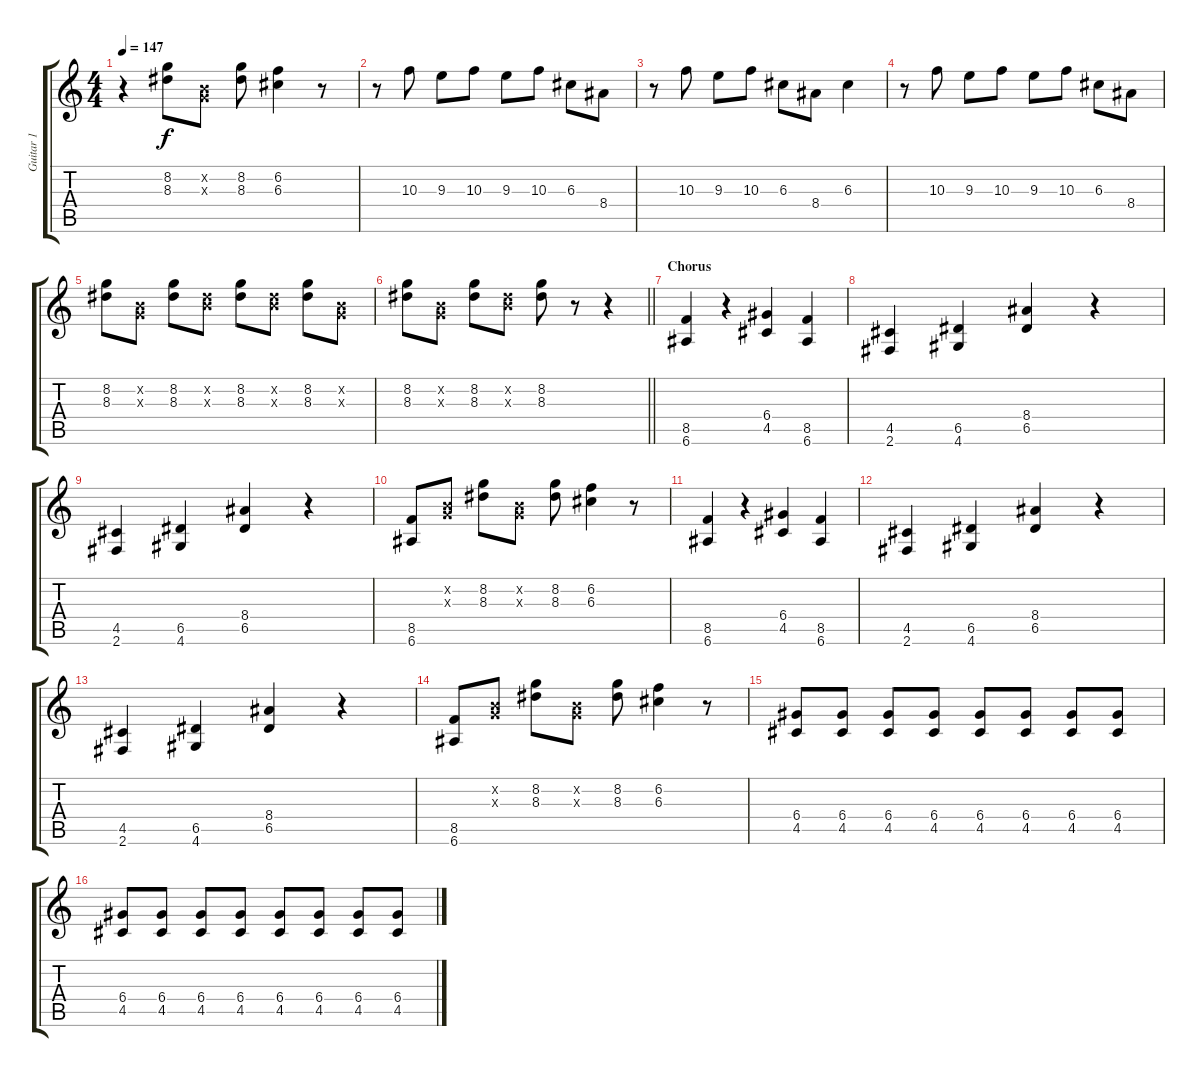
\track ("Guitar 1" "Guitar 1") {instrument overdrivenguitar}
\staff {score tabs}
\tuning (E4 B3 G3 D3 A2 E2) {hide}
\ts (4 4)
\tempo 147
\clef g2
\ks c
r.4{dy f} (8.2 8.3).8 (0.2{x} 0.3{x}).8 (8.2 8.3).8 (6.2 6.3).4 r.8 |
r.8 10.3.8 9.3.8 10.3.8 9.3.8 10.3.8 6.3.8 8.4.8 |
r.8 10.3.8 9.3.8 10.3.8 6.3.8 8.4.8 6.3.4 |
r.8 10.3.8 9.3.8 10.3.8 9.3.8 10.3.8 6.3.8 8.4.8 |
(8.2 8.3).8 (0.2{x} 0.3{x}).8 (8.2 8.3).8 (0.2{x} 8.3{x}).8 (8.2 8.3).8 (0.2{x} 8.3{x}).8 (8.2 8.3).8 (0.2{x} 0.3{x}).8 |
\barLineRight lightlight
(8.2 8.3).8 (0.2{x} 0.3{x}).8 (8.2 8.3).8 (0.2{x} 8.3{x}).8 (8.2 8.3).8 r.8 r.4 |
\section ("" "Chorus")
(8.5 6.6).4 r.4 (6.4 4.5).4 (8.5 6.6).4 |
(4.5 2.6).4 (6.5 4.6).4 (8.4 6.5).4 r.4 |
(4.5 2.6).4 (6.5 4.6).4 (8.4 6.5).4 r.4 |
(8.5 6.6).8 (0.2{x} 0.3{x}).8 (8.2 8.3).8 (0.2{x} 0.3{x}).8 (8.2 8.3).8 (6.2 6.3).4 r.8 |
(8.5 6.6).4 r.4 (6.4 4.5).4 (8.5 6.6).4 |
(4.5 2.6).4 (6.5 4.6).4 (8.4 6.5).4 r.4 |
(4.5 2.6).4 (6.5 4.6).4 (8.4 6.5).4 r.4 |
(8.5 6.6).8 (0.2{x} 0.3{x}).8 (8.2 8.3).8 (0.2{x} 0.3{x}).8 (8.2 8.3).8 (6.2 6.3).4 r.8 |
(6.4 4.5).8 (6.4 4.5).8 (6.4 4.5).8 (6.4 4.5).8 (6.4 4.5).8 (6.4 4.5).8 (6.4 4.5).8 (6.4 4.5).8 |
(6.4 4.5).8 (6.4 4.5).8 (6.4 4.5).8 (6.4 4.5).8 (6.4 4.5).8 (6.4 4.5).8 (6.4 4.5).8 (6.4 4.5).8
